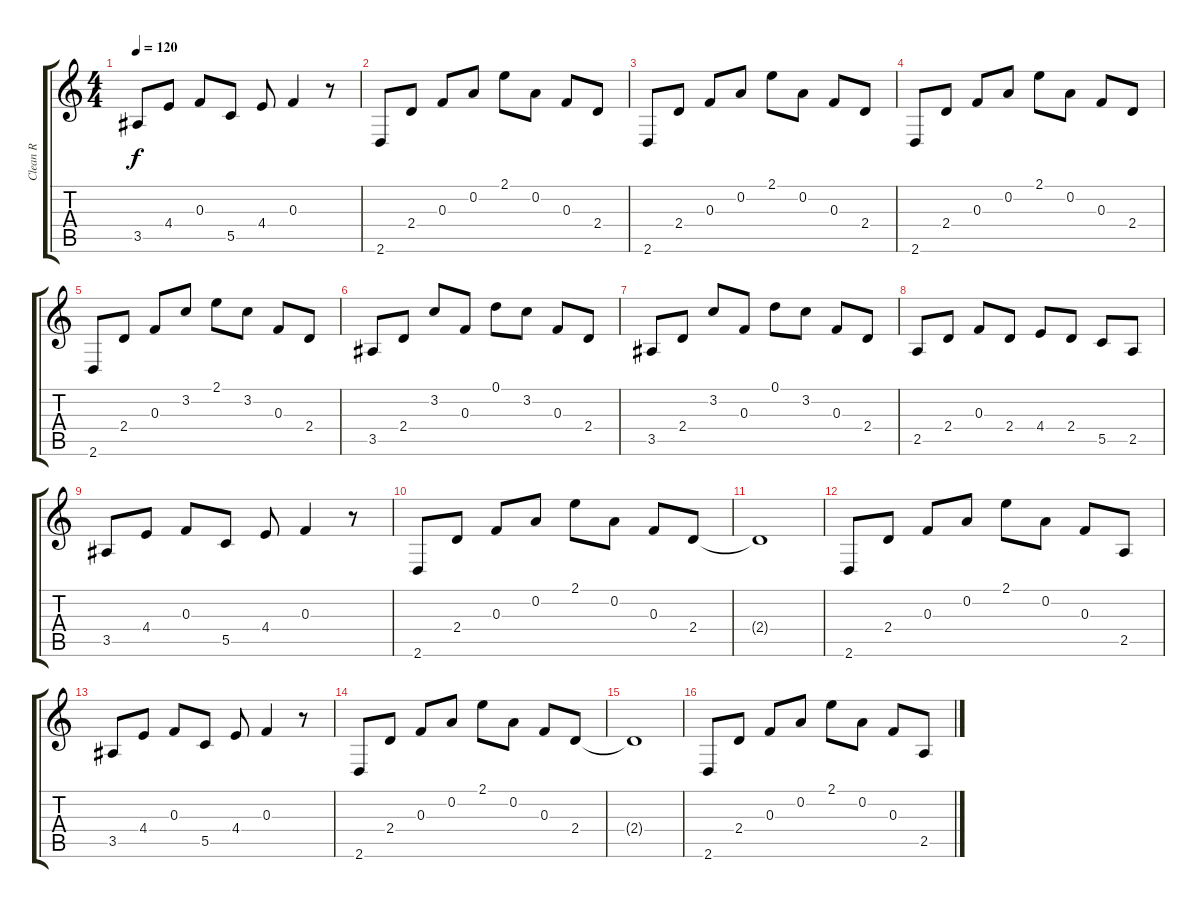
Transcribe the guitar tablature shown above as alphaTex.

\track ("Clean R" "Clean R") {instrument acousticguitarsteel}
\staff {score tabs}
\tuning (D4 A3 F3 C3 G2 C2) {hide}
\ts (4 4)
\tempo 120
\clef g2
\ks c
3.5.8{dy f} 4.4.8 0.3.8 5.5.8 4.4.8 0.3.4 r.8 |
2.6.8 2.4.8 0.3.8 0.2.8 2.1.8 0.2.8 0.3.8 2.4.8 |
2.6.8 2.4.8 0.3.8 0.2.8 2.1.8 0.2.8 0.3.8 2.4.8 |
2.6.8 2.4.8 0.3.8 0.2.8 2.1.8 0.2.8 0.3.8 2.4.8 |
2.6.8 2.4.8 0.3.8 3.2.8 2.1.8 3.2.8 0.3.8 2.4.8 |
3.5.8 2.4.8 3.2.8 0.3.8 0.1.8 3.2.8 0.3.8 2.4.8 |
3.5.8 2.4.8 3.2.8 0.3.8 0.1.8 3.2.8 0.3.8 2.4.8 |
2.5.8 2.4.8 0.3.8 2.4.8 4.4.8 2.4.8 5.5.8 2.5.8 |
3.5.8 4.4.8 0.3.8 5.5.8 4.4.8 0.3.4 r.8 |
2.6.8 2.4.8 0.3.8 0.2.8 2.1.8 0.2.8 0.3.8 2.4.8 |
2.4{t}.1 |
2.6.8 2.4.8 0.3.8 0.2.8 2.1.8 0.2.8 0.3.8 2.5.8 |
3.5.8 4.4.8 0.3.8 5.5.8 4.4.8 0.3.4 r.8 |
2.6.8 2.4.8 0.3.8 0.2.8 2.1.8 0.2.8 0.3.8 2.4.8 |
2.4{t}.1 |
2.6.8 2.4.8 0.3.8 0.2.8 2.1.8 0.2.8 0.3.8 2.5.8
